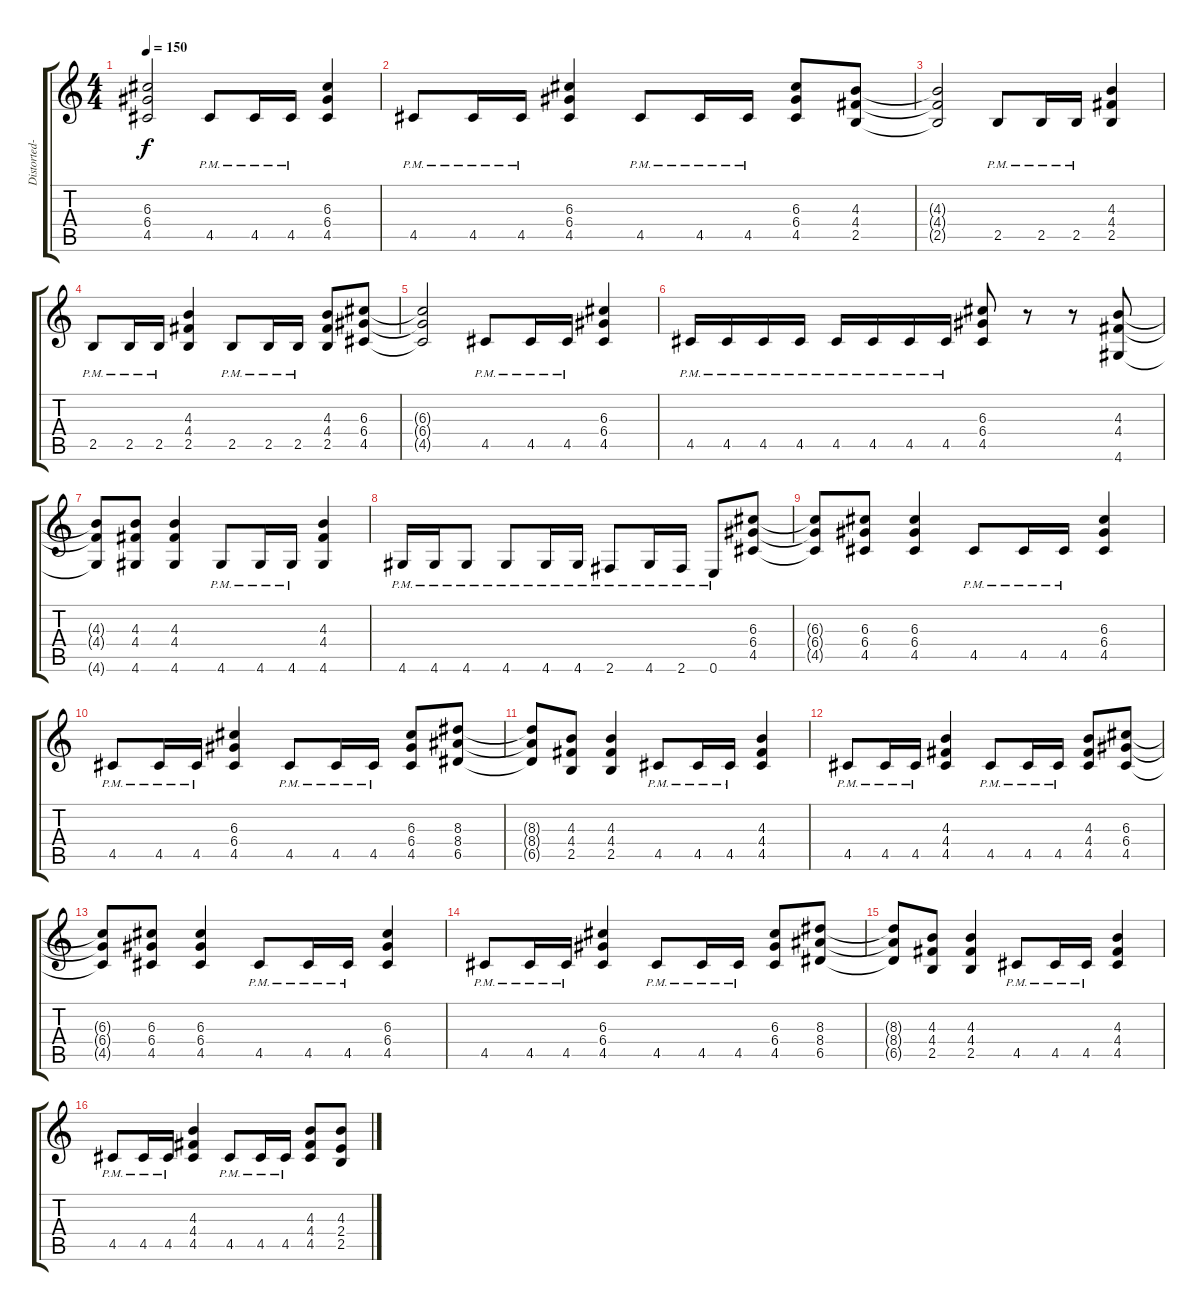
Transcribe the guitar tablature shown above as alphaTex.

\track ("Distorted-Rythum" "Distorted-") {instrument distortionguitar}
\staff {score tabs}
\tuning (E4 B3 G3 D3 A2 E2) {hide}
\ts (4 4)
\tempo 150
\clef g2
\ks c
(6.3{t} 6.4{t} 4.5{t}).2{dy f} 4.5{pm}.8 4.5{pm}.16 4.5{pm}.16 (6.3 6.4 4.5).4 |
4.5{pm}.8 4.5{pm}.16 4.5{pm}.16 (6.3 6.4 4.5).4 4.5{pm}.8 4.5{pm}.16 4.5{pm}.16 (6.3 6.4 4.5).8 (4.3 4.4 2.5).8 |
(4.3{t} 4.4{t} 2.5{t}).2 2.5{pm}.8 2.5{pm}.16 2.5{pm}.16 (4.3 4.4 2.5).4 |
2.5{pm}.8 2.5{pm}.16 2.5{pm}.16 (4.3 4.4 2.5).4 2.5{pm}.8 2.5{pm}.16 2.5{pm}.16 (4.3 4.4 2.5).8 (6.3 6.4 4.5).8 |
(6.3{t} 6.4{t} 4.5{t}).2 4.5{pm}.8 4.5{pm}.16 4.5{pm}.16 (6.3 6.4 4.5).4 |
4.5{pm}.16 4.5{pm}.16 4.5{pm}.16 4.5{pm}.16 4.5{pm}.16 4.5{pm}.16 4.5{pm}.16 4.5{pm}.16 (6.3 6.4 4.5).8 r.8 r.8 (4.3 4.4 4.6).8 |
(4.3{t} 4.4{t} 4.6{t}).8 (4.3 4.4 4.6).8 (4.3 4.4 4.6).4 4.6{pm}.8 4.6{pm}.16 4.6{pm}.16 (4.3 4.4 4.6).4 |
4.6{pm}.16 4.6{pm}.16 4.6{pm}.8 4.6{pm}.8 4.6{pm}.16 4.6{pm}.16 2.6{pm}.8 4.6{pm}.16 2.6{pm}.16 0.6{pm}.8 (6.3 6.4 4.5).8 |
(6.3{t} 6.4{t} 4.5{t}).8 (6.3 6.4 4.5).8 (6.3 6.4 4.5).4 4.5{pm}.8 4.5{pm}.16 4.5{pm}.16 (6.3 6.4 4.5).4 |
4.5{pm}.8 4.5{pm}.16 4.5{pm}.16 (6.3 6.4 4.5).4 4.5{pm}.8 4.5{pm}.16 4.5{pm}.16 (6.3 6.4 4.5).8 (8.3 8.4 6.5).8 |
(8.3{t} 8.4{t} 6.5{t}).8 (4.3 4.4 2.5).8 (4.3 4.4 2.5).4 4.5{pm}.8 4.5{pm}.16 4.5{pm}.16 (4.3 4.4 4.5).4 |
4.5{pm}.8 4.5{pm}.16 4.5{pm}.16 (4.3 4.4 4.5).4 4.5{pm}.8 4.5{pm}.16 4.5{pm}.16 (4.3 4.4 4.5).8 (6.3 6.4 4.5).8 |
(6.3{t} 6.4{t} 4.5{t}).8 (6.3 6.4 4.5).8 (6.3 6.4 4.5).4 4.5{pm}.8 4.5{pm}.16 4.5{pm}.16 (6.3 6.4 4.5).4 |
4.5{pm}.8 4.5{pm}.16 4.5{pm}.16 (6.3 6.4 4.5).4 4.5{pm}.8 4.5{pm}.16 4.5{pm}.16 (6.3 6.4 4.5).8 (8.3 8.4 6.5).8 |
(8.3{t} 8.4{t} 6.5{t}).8 (4.3 4.4 2.5).8 (4.3 4.4 2.5).4 4.5{pm}.8 4.5{pm}.16 4.5{pm}.16 (4.3 4.4 4.5).4 |
4.5{pm}.8 4.5{pm}.16 4.5{pm}.16 (4.3 4.4 4.5).4 4.5{pm}.8 4.5{pm}.16 4.5{pm}.16 (4.3 4.4 4.5).8 (4.3 2.4 2.5).8
